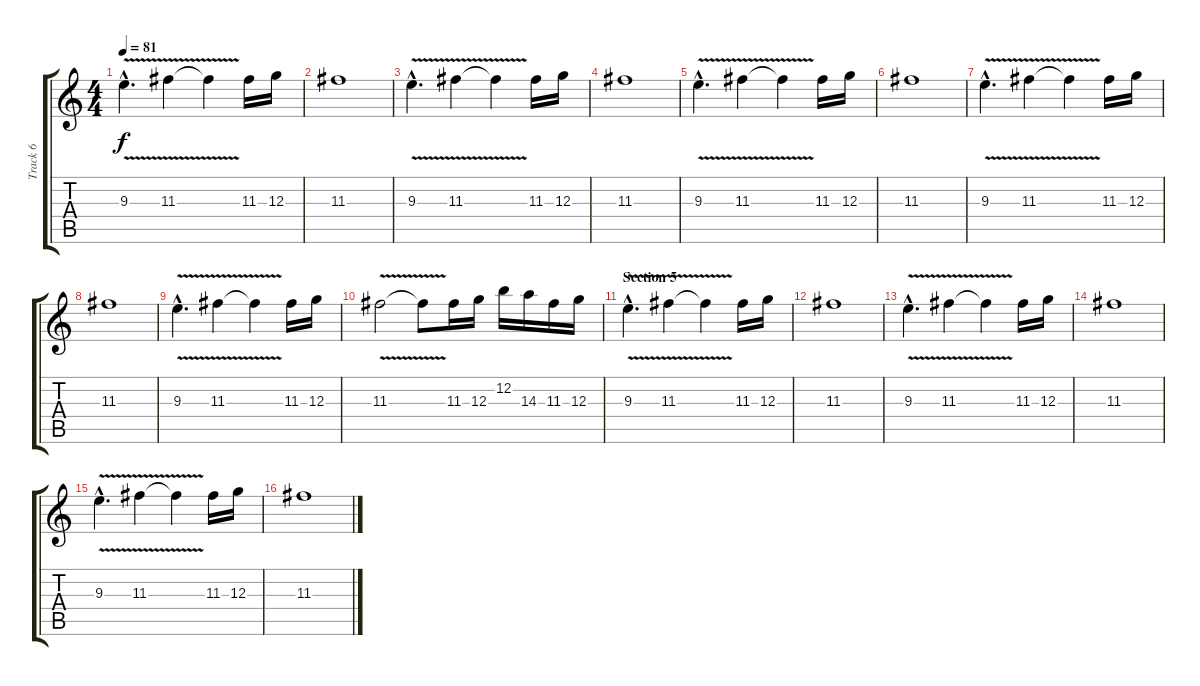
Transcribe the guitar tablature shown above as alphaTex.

\track ("Track 6" "Track 6") {instrument overdrivenguitar}
\staff {score tabs}
\tuning (E4 B3 G3 D3 A2 D2) {hide}
\ts (4 4)
\tempo 81
\clef g2
\ks c
9.3{v hac}.4{d dy f volume 11} 11.3{v}.4 11.3{t}.4 11.3.16 12.3.16 |
11.3.1{volume 0} |
9.3{v hac}.4{d volume 11} 11.3{v}.4 11.3{t}.4 11.3.16 12.3.16 |
11.3.1{volume 0} |
9.3{v hac}.4{d volume 11} 11.3{v}.4 11.3{t}.4 11.3.16 12.3.16 |
11.3.1{volume 0} |
9.3{v hac}.4{d volume 11} 11.3{v}.4 11.3{t}.4 11.3.16 12.3.16 |
11.3.1{volume 0} |
9.3{v hac}.4{d volume 11} 11.3{v}.4 11.3{t}.4 11.3.16 12.3.16 |
11.3{v}.2 11.3{t}.8 11.3.16 12.3.16 12.2.16 14.3.16 11.3.16 12.3.16 |
\section ("" "Section 5")
9.3{v hac}.4{d} 11.3{v}.4 11.3{t}.4 11.3.16 12.3.16 |
11.3.1{volume 0} |
9.3{v hac}.4{d volume 11} 11.3{v}.4 11.3{t}.4 11.3.16 12.3.16 |
11.3.1{volume 0} |
9.3{v hac}.4{d volume 11} 11.3{v}.4 11.3{t}.4 11.3.16 12.3.16 |
11.3.1{volume 0}
